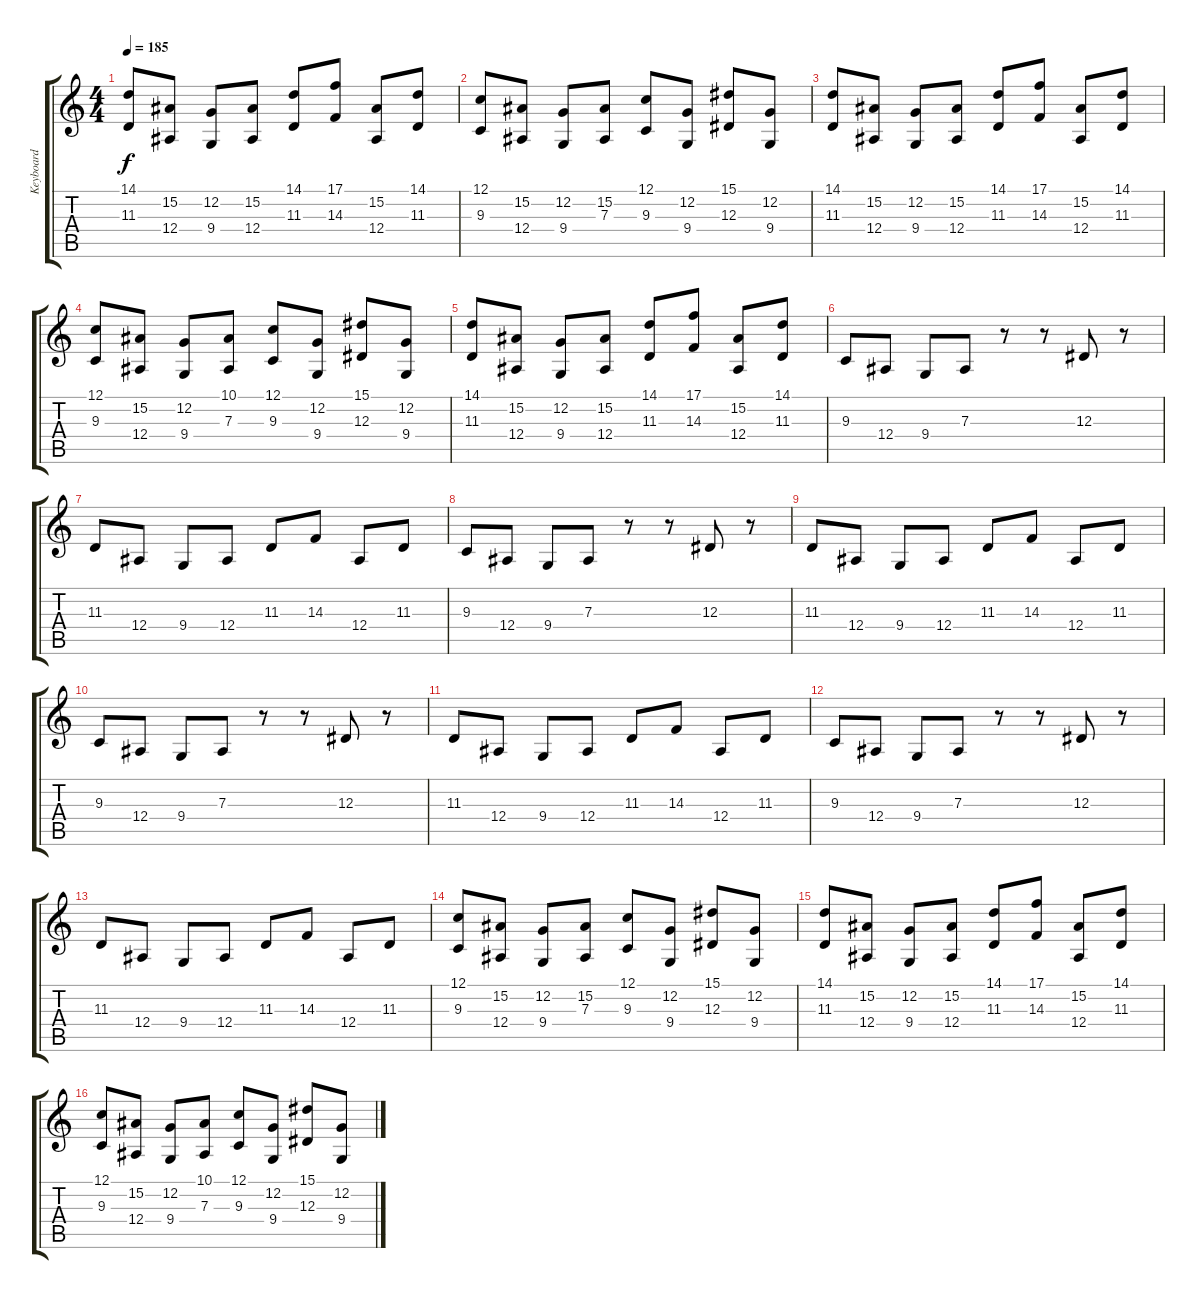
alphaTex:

\track ("Keyboard" "Keyboard") {instrument lead2sawtooth}
\staff {score tabs}
\tuning (C4 G3 Eb3 Bb2 F2 C2) {hide}
\ts (4 4)
\tempo 185
\clef g2
\ks c
(14.1 11.3).8{dy f} (15.2 12.4).8 (12.2 9.4).8 (15.2 12.4).8 (14.1 11.3).8 (17.1 14.3).8 (15.2 12.4).8 (14.1 11.3).8 |
(12.1 9.3).8 (15.2 12.4).8 (12.2 9.4).8 (15.2 7.3).8 (12.1 9.3).8 (12.2 9.4).8 (15.1 12.3).8 (12.2 9.4).8 |
(14.1 11.3).8 (15.2 12.4).8 (12.2 9.4).8 (15.2 12.4).8 (14.1 11.3).8 (17.1 14.3).8 (15.2 12.4).8 (14.1 11.3).8 |
(12.1 9.3).8 (15.2 12.4).8 (12.2 9.4).8 (10.1 7.3).8 (12.1 9.3).8 (12.2 9.4).8 (15.1 12.3).8 (12.2 9.4).8 |
(14.1 11.3).8 (15.2 12.4).8 (12.2 9.4).8 (15.2 12.4).8 (14.1 11.3).8 (17.1 14.3).8 (15.2 12.4).8 (14.1 11.3).8 |
9.3.8{volume 13} 12.4.8 9.4.8 7.3.8 r.8 r.8 12.3.8 r.8 |
11.3.8 12.4.8 9.4.8 12.4.8 11.3.8 14.3.8 12.4.8 11.3.8 |
9.3.8 12.4.8 9.4.8 7.3.8 r.8 r.8 12.3.8 r.8 |
11.3.8 12.4.8 9.4.8 12.4.8 11.3.8 14.3.8 12.4.8 11.3.8 |
9.3.8 12.4.8 9.4.8 7.3.8 r.8 r.8 12.3.8 r.8 |
11.3.8 12.4.8 9.4.8 12.4.8 11.3.8 14.3.8 12.4.8 11.3.8 |
9.3.8 12.4.8 9.4.8 7.3.8 r.8 r.8 12.3.8 r.8 |
11.3.8 12.4.8 9.4.8 12.4.8 11.3.8 14.3.8 12.4.8 11.3.8 |
(12.1 9.3).8{volume 11} (15.2 12.4).8 (12.2 9.4).8 (15.2 7.3).8 (12.1 9.3).8 (12.2 9.4).8 (15.1 12.3).8 (12.2 9.4).8 |
(14.1 11.3).8 (15.2 12.4).8 (12.2 9.4).8 (15.2 12.4).8 (14.1 11.3).8 (17.1 14.3).8 (15.2 12.4).8 (14.1 11.3).8 |
(12.1 9.3).8 (15.2 12.4).8 (12.2 9.4).8 (10.1 7.3).8 (12.1 9.3).8 (12.2 9.4).8 (15.1 12.3).8 (12.2 9.4).8
